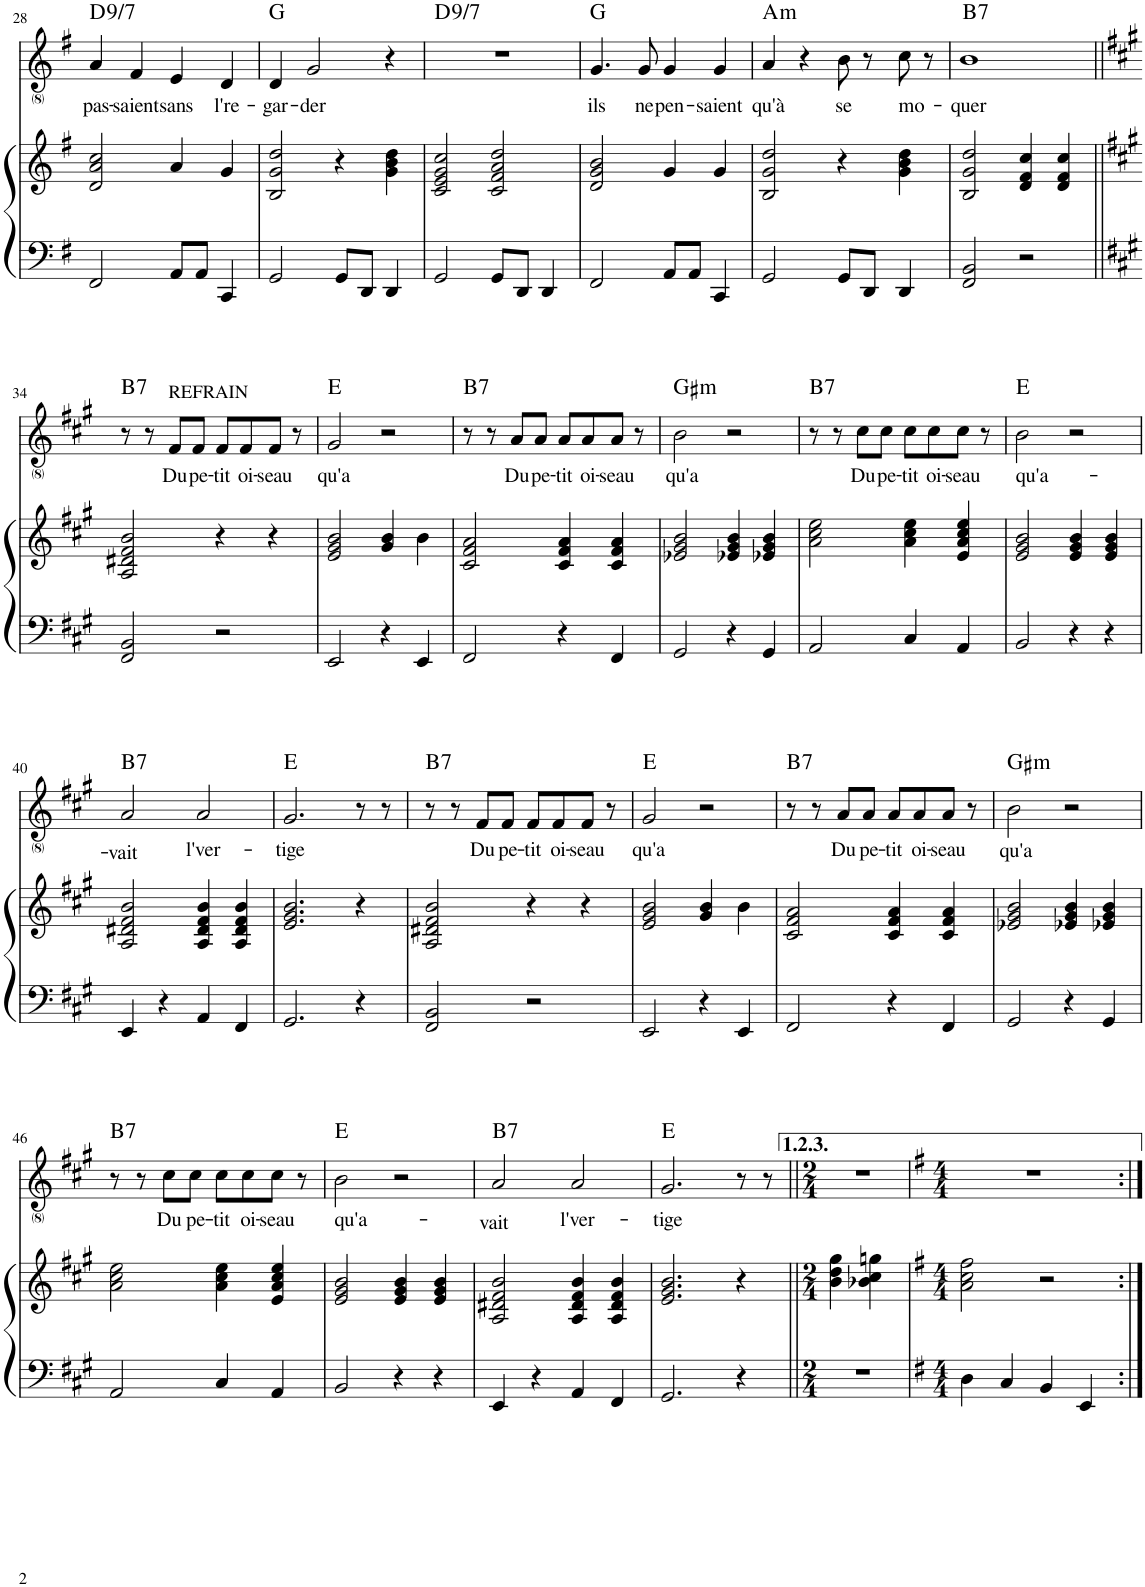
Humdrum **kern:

**kern	**kern	**kern	**text	**text	**harte
*part2	*part2	*part1	*part1	*part1	*part1
*staff3	*staff2	*staff1	*staff1	*staff1	*
*I"piano	*	*I"voix	*	*	*
!!LO:PB:g=z
*clefF4	*clefG2	*clefG2	*	*	*
*k[f#]	*k[f#]	*k[f#]	*	*	*
*M4/4	*M4/4	*M4/4	*	*	*
=28	=28	=28	=28	=28	=28
!	!	!	!LO:LY:b	!	!LO:H:kt=9/7
2FF#/	2d/ 2a/ 2cc/	4a/	pas-	.	D:maj
!	!	!	!LO:LY:b	!	!
.	.	4f#/	-saient	.	.
!	!	!	!LO:LY:b	!	!
8AA/L	4a/	4e/	sans	.	.
8AA/J	.	.	.	.	.
!	!	!	!LO:LY:b	!	!
4CC/	4g/	4d/	l're-	.	.
=29	=29	=29	=29	=29	=29
!	!	!	!LO:LY:b	!	!
2GG/	2B/ 2g/ 2dd/	4d/	gar-	.	G:maj
!	!	!	!LO:LY:b	!	!
.	.	2g/	-der	.	.
8GG/L	4r	.	.	.	.
8DD/J	.	.	.	.	.
4DD/	4g\ 4b\ 4dd\	4r	.	.	.
=30	=30	=30	=30	=30	=30
!	!	!	!	!	!LO:H:kt=9/7
2GG/	2c/ 2e/ 2g/ 2cc/	1r	.	.	D:maj
8GG/L	2c/ 2f#/ 2a/ 2dd/	.	.	.	.
8DD/J	.	.	.	.	.
4DD/	.	.	.	.	.
=31	=31	=31	=31	=31	=31
!	!	!	!LO:LY:b	!	!
2FF#/	2d/ 2g/ 2b/	4.g/	ils	.	G:maj
!	!	!	!LO:LY:b	!	!
.	.	8g/	ne	.	.
!	!	!	!LO:LY:b	!	!
8AA/L	4g/	4g/	pen-	.	.
8AA/J	.	.	.	.	.
!	!	!	!LO:LY:b	!	!
4CC/	4g/	4g/	-saient	.	.
=32	=32	=32	=32	=32	=32
!	!	!	!LO:LY:b	!	!LO:H:kt=m
2GG/	2B/ 2g/ 2dd/	4a/	qu'à	.	A:min
.	.	4r	.	.	.
!	!	!	!LO:LY:b	!	!
8GG/L	4r	8b\	se	.	.
8DD/J	.	8r	.	.	.
!	!	!	!LO:LY:b	!	!
4DD/	4g\ 4b\ 4dd\	8cc\	mo-	.	.
.	.	8r	.	.	.
=33	=33	=33	=33	=33	=33
!	!	!	!LO:LY:b	!	!LO:H:kt=7
2FF#/ 2BB/	2B/ 2g/ 2dd/	1b	-quer	.	B:7
2r	4d/ 4f#/ 4cc/	.	.	.	.
.	4d/ 4f#/ 4cc/	.	.	.	.
!!LO:LB:g=z
=34||	=34||	=34||	=34||	=34||	=34||
*k[f#c#g#]	*k[f#c#g#]	*k[f#c#g#]	*	*	*
!	!	!	!	!	!LO:H:kt=7
2FF#/ 2BB/	2A/ 2d#X/ 2f#/ 2b/	8r	.	.	B:7
.	.	8r	.	.	.
!	!	!LO:TX:a:t=REFRAIN	!	!	!
!	!	!	!LO:LY:b	!	!
.	.	8f#/L	Du	.	.
!	!	!	!LO:LY:b	!	!
.	.	8f#/J	pe-	.	.
!	!	!	!LO:LY:b	!	!
2r	4r	8f#/L	-tit	.	.
!	!	!	!LO:LY:b	!	!
.	.	8f#/	oi-	.	.
!	!	!	!LO:LY:b	!	!
.	4r	8f#/J	-seau	.	.
.	.	8r	.	.	.
=35	=35	=35	=35	=35	=35
!	!	!	!LO:LY:b	!	!
2EE/	2e/ 2g#/ 2b/	2g#/	qu'a	.	E:maj
4r	4g#/ 4b/	2r	.	.	.
4EE/	4b\	.	.	.	.
=36	=36	=36	=36	=36	=36
!	!	!	!	!	!LO:H:kt=7
2FF#/	2c#/ 2f#/ 2a/	8r	.	.	B:7
.	.	8r	.	.	.
!	!	!	!LO:LY:b	!	!
.	.	8a/L	Du	.	.
!	!	!	!LO:LY:b	!	!
.	.	8a/J	pe-	.	.
!	!	!	!LO:LY:b	!	!
4r	4c#/ 4f#/ 4a/	8a/L	-tit	.	.
!	!	!	!LO:LY:b	!	!
.	.	8a/	oi-	.	.
!	!	!	!LO:LY:b	!	!
4FF#/	4c#/ 4f#/ 4a/	8a/J	-seau	.	.
.	.	8r	.	.	.
=37	=37	=37	=37	=37	=37
!	!	!	!	!LO:LY:b	!LO:H:kt=m
2GG#/	2e-X/ 2g#/ 2b/	2b\	.	qu'a	G#:min
4r	4e-X/ 4g#/ 4b/	2r	.	.	.
4GG#/	4e-X/ 4g#/ 4b/	.	.	.	.
=38	=38	=38	=38	=38	=38
!	!	!	!	!	!LO:H:kt=7
2AA/	2a\ 2cc#\ 2ee\	8r	.	.	B:7
.	.	8r	.	.	.
!	!	!	!LO:LY:b	!	!
.	.	8cc#\L	Du	.	.
!	!	!	!LO:LY:b	!	!
.	.	8cc#\J	pe-	.	.
!	!	!	!LO:LY:b	!	!
4C#/	4a\ 4cc#\ 4ee\	8cc#\L	-tit	.	.
!	!	!	!LO:LY:b	!	!
.	.	8cc#\	oi-	.	.
!	!	!	!LO:LY:b	!	!
4AA/	4e/ 4a/ 4cc#/ 4ee/	8cc#\J	-seau	.	.
.	.	8r	.	.	.
=39	=39	=39	=39	=39	=39
!	!	!	!LO:LY:b	!	!
2BB/	2e/ 2g#/ 2b/	2b\	qu'a-	.	E:maj
4r	4e/ 4g#/ 4b/	2r	.	.	.
4r	4e/ 4g#/ 4b/	.	.	.	.
!!LO:LB:g=z
=40	=40	=40	=40	=40	=40
!	!	!	!LO:LY:b	!	!LO:H:kt=7
4EE/	2A/ 2d#X/ 2f#/ 2b/	2a/	-vait	.	B:7
4r	.	.	.	.	.
!	!	!	!LO:LY:b	!	!
4AA/	4A/ 4d#/ 4f#/ 4b/	2a/	l'ver-	.	.
4FF#/	4A/ 4d#/ 4f#/ 4b/	.	.	.	.
=41	=41	=41	=41	=41	=41
!	!	!	!LO:LY:b	!	!
2.GG#/	2.e/ 2.g#/ 2.b/	2.g#/	-tige	.	E:maj
4r	4r	8r	.	.	.
.	.	8r	.	.	.
=42	=42	=42	=42	=42	=42
!	!	!	!	!	!LO:H:kt=7
2FF#/ 2BB/	2A/ 2d#X/ 2f#/ 2b/	8r	.	.	B:7
.	.	8r	.	.	.
!	!	!	!LO:LY:b	!	!
.	.	8f#/L	Du	.	.
!	!	!	!LO:LY:b	!	!
.	.	8f#/J	pe-	.	.
!	!	!	!LO:LY:b	!	!
2r	4r	8f#/L	-tit	.	.
!	!	!	!LO:LY:b	!	!
.	.	8f#/	oi-	.	.
!	!	!	!LO:LY:b	!	!
.	4r	8f#/J	-seau	.	.
.	.	8r	.	.	.
=43	=43	=43	=43	=43	=43
!	!	!	!LO:LY:b	!	!
2EE/	2e/ 2g#/ 2b/	2g#/	qu'a	.	E:maj
4r	4g#/ 4b/	2r	.	.	.
4EE/	4b\	.	.	.	.
=44	=44	=44	=44	=44	=44
!	!	!	!	!	!LO:H:kt=7
2FF#/	2c#/ 2f#/ 2a/	8r	.	.	B:7
.	.	8r	.	.	.
!	!	!	!LO:LY:b	!	!
.	.	8a/L	Du	.	.
!	!	!	!LO:LY:b	!	!
.	.	8a/J	pe-	.	.
!	!	!	!LO:LY:b	!	!
4r	4c#/ 4f#/ 4a/	8a/L	-tit	.	.
!	!	!	!LO:LY:b	!	!
.	.	8a/	oi-	.	.
!	!	!	!LO:LY:b	!	!
4FF#/	4c#/ 4f#/ 4a/	8a/J	-seau	.	.
.	.	8r	.	.	.
=45	=45	=45	=45	=45	=45
!	!	!	!	!LO:LY:b	!LO:H:kt=m
2GG#/	2e-X/ 2g#/ 2b/	2b\	.	qu'a	G#:min
4r	4e-X/ 4g#/ 4b/	2r	.	.	.
4GG#/	4e-X/ 4g#/ 4b/	.	.	.	.
!!LO:LB:g=z
=46	=46	=46	=46	=46	=46
!	!	!	!	!	!LO:H:kt=7
2AA/	2a\ 2cc#\ 2ee\	8r	.	.	B:7
.	.	8r	.	.	.
!	!	!	!LO:LY:b	!	!
.	.	8cc#\L	Du	.	.
!	!	!	!LO:LY:b	!	!
.	.	8cc#\J	pe-	.	.
!	!	!	!LO:LY:b	!	!
4C#/	4a\ 4cc#\ 4ee\	8cc#\L	-tit	.	.
!	!	!	!LO:LY:b	!	!
.	.	8cc#\	oi-	.	.
!	!	!	!LO:LY:b	!	!
4AA/	4e/ 4a/ 4cc#/ 4ee/	8cc#\J	-seau	.	.
.	.	8r	.	.	.
=47	=47	=47	=47	=47	=47
!	!	!	!LO:LY:b	!	!
2BB/	2e/ 2g#/ 2b/	2b\	qu'a-	.	E:maj
4r	4e/ 4g#/ 4b/	2r	.	.	.
4r	4e/ 4g#/ 4b/	.	.	.	.
=48	=48	=48	=48	=48	=48
!	!	!	!LO:LY:b	!	!LO:H:kt=7
4EE/	2A/ 2d#X/ 2f#/ 2b/	2a/	-vait	.	B:7
4r	.	.	.	.	.
!	!	!	!LO:LY:b	!	!
4AA/	4A/ 4d#/ 4f#/ 4b/	2a/	l'ver-	.	.
4FF#/	4A/ 4d#/ 4f#/ 4b/	.	.	.	.
=49	=49	=49	=49	=49	=49
!	!	!	!LO:LY:b	!	!
2.GG#/	2.e/ 2.g#/ 2.b/	2.g#/	-tige	.	E:maj
4r	4r	8r	.	.	.
.	.	8r	.	.	.
=50||	=50||	=50||	=50||	=50||	=50||
*M2/4	*M2/4	*M2/4	*	*	*
2r	4b\ 4dd\ 4gg#\	2r	.	.	.
.	4b-X\ 4cc#\ 4ggn\	.	.	.	.
=51	=51	=51	=51	=51	=51
*k[f#]	*k[f#]	*k[f#]	*	*	*
*M4/4	*M4/4	*M4/4	*	*	*
4D\	2a\ 2cc\ 2ff#\	1r	.	.	.
4C/	.	.	.	.	.
4BB/	2r	.	.	.	.
4EE/	.	.	.	.	.
=:|!	=:|!	=:|!	=:|!	=:|!	=:|!
*-	*-	*-	*-	*-	*-
